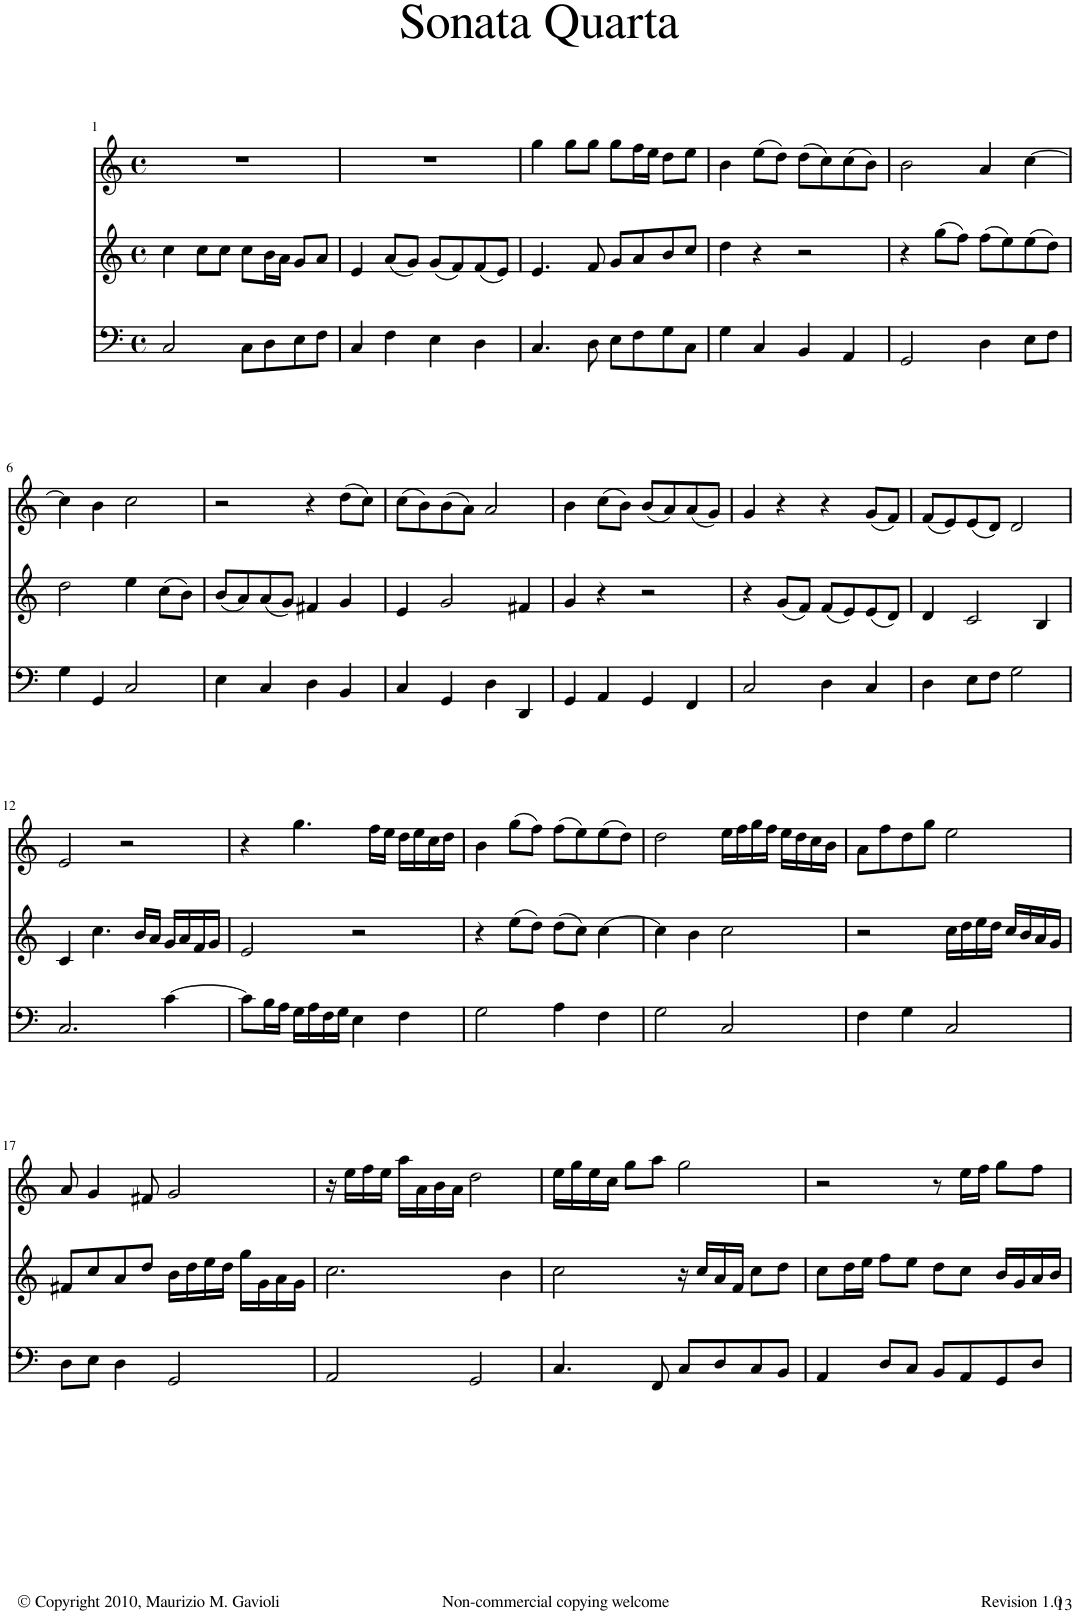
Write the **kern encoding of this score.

**kern	**kern	**kern
*part3	*part2	*part1
*staff3	*staff2	*staff1
*I"Basso	*I"Canto II	*I"Canto I
!!LO:PB:g=z
*clefF4	*clefG2	*clefG2
*k[]	*k[]	*k[]
*M4/4	*M4/4	*M4/4
*met(c)	*met(c)	*met(c)
=1	=1	=1
2C/	4cc\	1r
.	8cc\L	.
.	8cc\J	.
8C\L	8cc\L	.
8D\	16b\L	.
.	16a\JJ	.
8E\	8g/L	.
8F\J	8a/J	.
=2	=2	=2
4C/	4e/	1r
4F\	(8a/L	.
.	8g/J)	.
4E\	(8g/L	.
.	8f/)	.
4D\	(8f/	.
.	8e/J)	.
=3	=3	=3
4.C/	4.e/	4gg\
.	.	8gg\L
8D\	8f/	8gg\J
8E\L	8g/L	8gg\L
8F\	8a/	16ff\L
.	.	16ee\JJ
8G\	8b/	8dd\L
8C\J	8cc/J	8ee\J
=4	=4	=4
4G\	4dd\	4b\
4C/	4r	(8ee\L
.	.	8dd\J)
4BB/	2r	(8dd\L
.	.	8cc\)
4AA/	.	(8cc\
.	.	8b\J)
=5	=5	=5
2GG/	4r	2b\
.	(8gg\L	.
.	8ff\J)	.
4D\	(8ff\L	4a/
.	8ee\)	.
8E\L	(8ee\	[4cc\
8F\J	8dd\J)	.
!!LO:LB:g=z
=6	=6	=6
4G\	2dd\	4cc\]
4GG/	.	4b\
2C/	4ee\	2cc\
.	(8cc\L	.
.	8b\J)	.
=7	=7	=7
4E\	(8b/L	2r
.	8a/)	.
4C/	(8a/	.
.	8g/J)	.
4D\	4f#X/	4r
4BB/	4g/	(8dd\L
.	.	8cc\J)
=8	=8	=8
4C/	4e/	(8cc\L
.	.	8b\)
4GG/	2g/	(8b\
.	.	8a\J)
4D\	.	2a/
4DD/	4f#X/	.
=9	=9	=9
4GG/	4g/	4b\
4AA/	4r	(8cc\L
.	.	8b\J)
4GG/	2r	(8b/L
.	.	8a/)
4FF/	.	(8a/
.	.	8g/J)
=10	=10	=10
2C/	4r	4g/
.	(8g/L	4r
.	8f/J)	.
4D\	(8f/L	4r
.	8e/)	.
4C/	(8e/	(8g/L
.	8d/J)	8f/J)
=11	=11	=11
4D\	4d/	(8f/L
.	.	8e/)
8E\L	2c/	(8e/
8F\J	.	8d/J)
2G\	.	2d/
.	4B/	.
!!LO:LB:g=z
=12	=12	=12
2.C/	4c/	2e/
.	4.cc\	.
.	.	2r
.	16b/LL	.
.	16a/JJ	.
[4c\	16g/LL	.
.	16a/	.
.	16f/	.
.	16g/JJ	.
=13	=13	=13
8c\L]	2e/	4r
16B\L	.	.
16A\JJ	.	.
16G\LL	.	4.gg\
16A\	.	.
16F\	.	.
16G\JJ	.	.
4E\	2r	.
.	.	16ff\LL
.	.	16ee\JJ
4F\	.	16dd\LL
.	.	16ee\
.	.	16cc\
.	.	16dd\JJ
=14	=14	=14
2G\	4r	4b\
.	(8ee\L	(8gg\L
.	8dd\J)	8ff\J)
4A\	(8dd\L	(8ff\L
.	8cc\J)	8ee\)
4F\	[4cc\	(8ee\
.	.	8dd\J)
=15	=15	=15
2G\	4cc\]	2dd\
.	4b\	.
2C/	2cc\	16ee\LL
.	.	16ff\
.	.	16gg\
.	.	16ff\JJ
.	.	16ee\LL
.	.	16dd\
.	.	16cc\
.	.	16b\JJ
=16	=16	=16
4F\	2r	8a\L
.	.	8ff\
4G\	.	8dd\
.	.	8gg\J
2C/	16cc\LL	2ee\
.	16dd\	.
.	16ee\	.
.	16dd\JJ	.
.	16cc/LL	.
.	16b/	.
.	16a/	.
.	16g/JJ	.
!!LO:LB:g=z
=17	=17	=17
8D\L	8f#X/L	8a/
8E\J	8cc/	4g/
4D\	8a/	.
.	8dd/J	8f#X/
2GG/	16b\LL	2g/
.	16dd\	.
.	16ee\	.
.	16dd\JJ	.
.	16gg\LL	.
.	16g\	.
.	16a\	.
.	16g\JJ	.
=18	=18	=18
2AA/	2.cc\	16r
.	.	16ee\LL
.	.	16ff\
.	.	16ee\JJ
.	.	16aa\LL
.	.	16a\
.	.	16b\
.	.	16a\JJ
2GG/	.	2dd\
.	4b\	.
=19	=19	=19
4.C/	2cc\	16ee\LL
.	.	16gg\
.	.	16ee\
.	.	16cc\JJ
.	.	8gg\L
8FF/	.	8aa\J
8C/L	16r	2gg\
.	16cc/LL	.
8D/	16a/	.
.	16f/JJ	.
8C/	8cc\L	.
8BB/J	8dd\J	.
=20	=20	=20
4AA/	8cc\L	2r
.	16dd\L	.
.	16ee\JJ	.
8D/L	8ff\L	.
8C/J	8ee\J	.
8BB/L	8dd\L	8r
8AA/	8cc\J	16ee\LL
.	.	16ff\JJ
8GG/	16b/LL	8gg\L
.	16g/	.
8D/J	16a/	8ff\J
.	16b/JJ	.
=	=	=
*-	*-	*-
